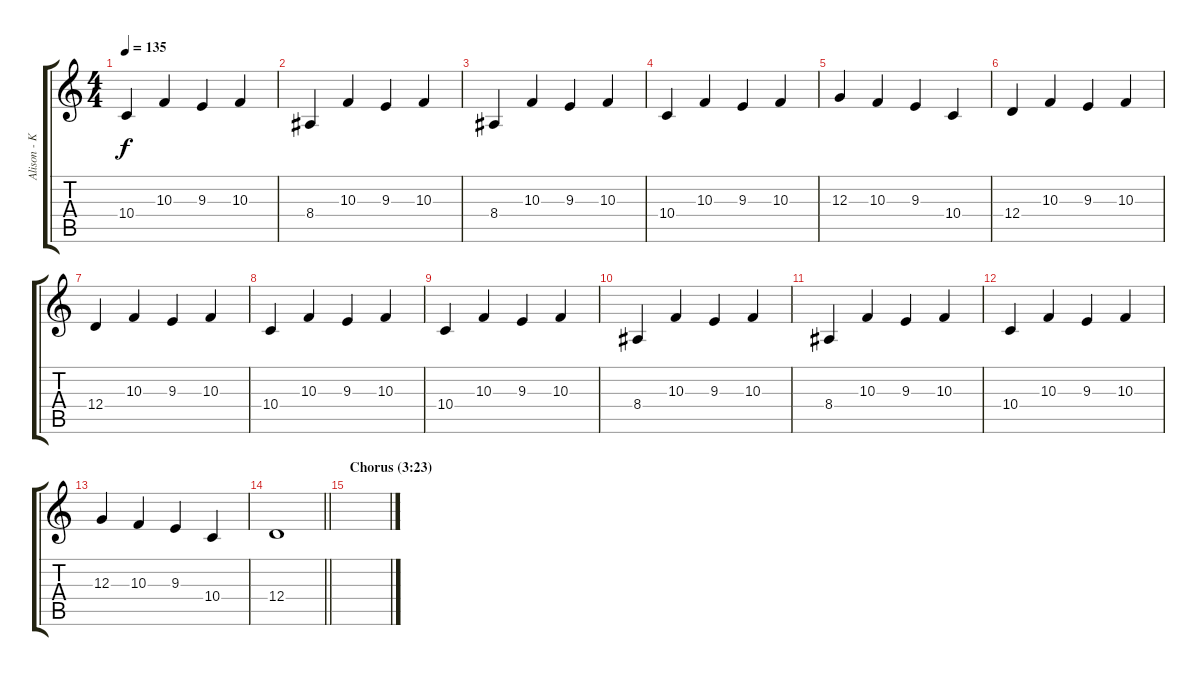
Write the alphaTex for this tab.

\track ("Alison - Keyboard II" "Alison - K") {instrument electricpiano1}
\staff {score tabs}
\tuning (E4 B3 G3 D3 A2 E2) {hide}
\ts (4 4)
\tempo 135
\clef g2
\ks c
10.4.4{dy f} 10.3.4 9.3.4 10.3.4 |
8.4.4 10.3.4 9.3.4 10.3.4 |
8.4.4 10.3.4 9.3.4 10.3.4 |
10.4.4 10.3.4 9.3.4 10.3.4 |
12.3.4 10.3.4 9.3.4 10.4.4 |
12.4.4 10.3.4 9.3.4 10.3.4 |
12.4.4 10.3.4 9.3.4 10.3.4 |
10.4.4 10.3.4 9.3.4 10.3.4 |
10.4.4 10.3.4 9.3.4 10.3.4 |
8.4.4 10.3.4 9.3.4 10.3.4 |
8.4.4 10.3.4 9.3.4 10.3.4 |
10.4.4 10.3.4 9.3.4 10.3.4 |
12.3.4 10.3.4 9.3.4 10.4.4 |
\barLineRight lightlight
12.4.1 |
\section ("" "Chorus (3:23)")
